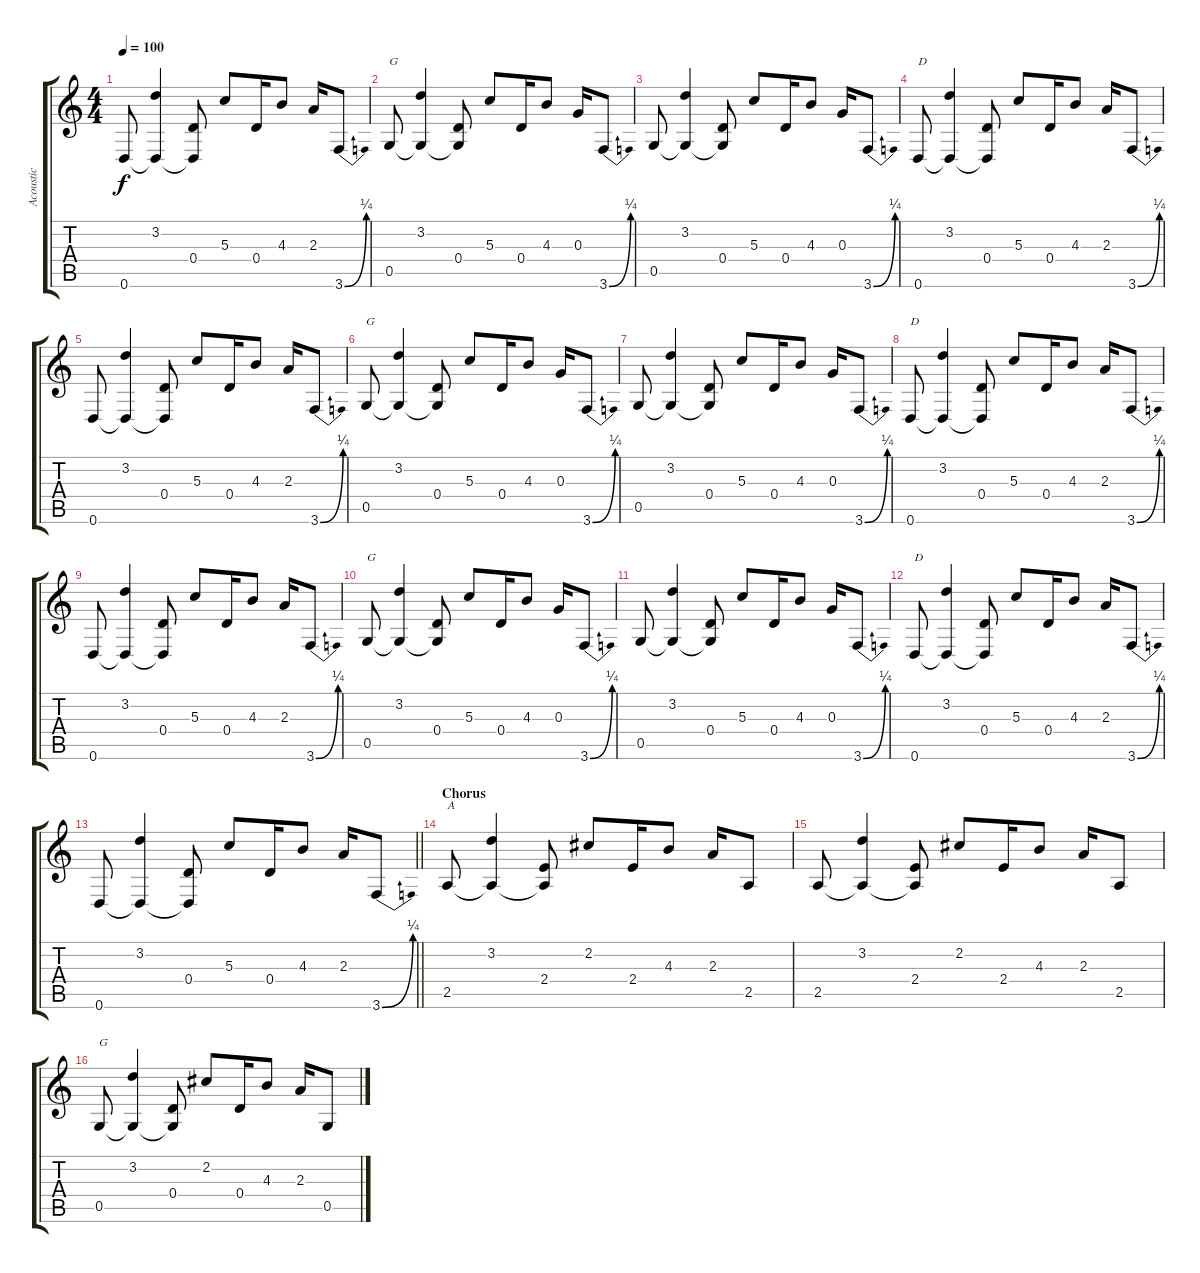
\track ("Acoustic" "Acoustic") {instrument acousticguitarsteel}
\staff {score tabs}
\tuning (E4 B3 G3 D3 G2 D2) {hide}
\ts (4 4)
\tempo 100
\clef g2
\ks c
0.6.8{dy f} (3.2 0.6{t}).4 (0.4 0.6{t}).8 5.3.8 0.4.16 4.3.8 2.3.16 3.6{be (bend 0 0 60 1)}.8 |
0.5.8{txt "G"} (3.2 0.5{t}).4 (0.4 0.5{t}).8 5.3.8 0.4.16 4.3.8 0.3.16 3.6{be (bend 0 0 60 1)}.8 |
0.5.8 (3.2 0.5{t}).4 (0.4 0.5{t}).8 5.3.8 0.4.16 4.3.8 0.3.16 3.6{be (bend 0 0 60 1)}.8 |
0.6.8{txt "D"} (3.2 0.6{t}).4 (0.4 0.6{t}).8 5.3.8 0.4.16 4.3.8 2.3.16 3.6{be (bend 0 0 60 1)}.8 |
0.6.8 (3.2 0.6{t}).4 (0.4 0.6{t}).8 5.3.8 0.4.16 4.3.8 2.3.16 3.6{be (bend 0 0 60 1)}.8 |
0.5.8{txt "G"} (3.2 0.5{t}).4 (0.4 0.5{t}).8 5.3.8 0.4.16 4.3.8 0.3.16 3.6{be (bend 0 0 60 1)}.8 |
0.5.8 (3.2 0.5{t}).4 (0.4 0.5{t}).8 5.3.8 0.4.16 4.3.8 0.3.16 3.6{be (bend 0 0 60 1)}.8 |
0.6.8{txt "D"} (3.2 0.6{t}).4 (0.4 0.6{t}).8 5.3.8 0.4.16 4.3.8 2.3.16 3.6{be (bend 0 0 60 1)}.8 |
0.6.8 (3.2 0.6{t}).4 (0.4 0.6{t}).8 5.3.8 0.4.16 4.3.8 2.3.16 3.6{be (bend 0 0 60 1)}.8 |
0.5.8{txt "G"} (3.2 0.5{t}).4 (0.4 0.5{t}).8 5.3.8 0.4.16 4.3.8 0.3.16 3.6{be (bend 0 0 60 1)}.8 |
0.5.8 (3.2 0.5{t}).4 (0.4 0.5{t}).8 5.3.8 0.4.16 4.3.8 0.3.16 3.6{be (bend 0 0 60 1)}.8 |
0.6.8{txt "D"} (3.2 0.6{t}).4 (0.4 0.6{t}).8 5.3.8 0.4.16 4.3.8 2.3.16 3.6{be (bend 0 0 60 1)}.8 |
\barLineRight lightlight
0.6.8 (3.2 0.6{t}).4 (0.4 0.6{t}).8 5.3.8 0.4.16 4.3.8 2.3.16 3.6{be (bend 0 0 60 1)}.8 |
\section ("" "Chorus")
2.5.8{txt "A"} (3.2 2.5{t}).4 (2.4 2.5{t}).8 2.2.8 2.4.16 4.3.8 2.3.16 2.5.8 |
2.5.8 (3.2 2.5{t}).4 (2.4 2.5{t}).8 2.2.8 2.4.16 4.3.8 2.3.16 2.5.8 |
0.5.8{txt "G"} (3.2 0.5{t}).4 (0.4 0.5{t}).8 2.2.8 0.4.16 4.3.8 2.3.16 0.5.8
